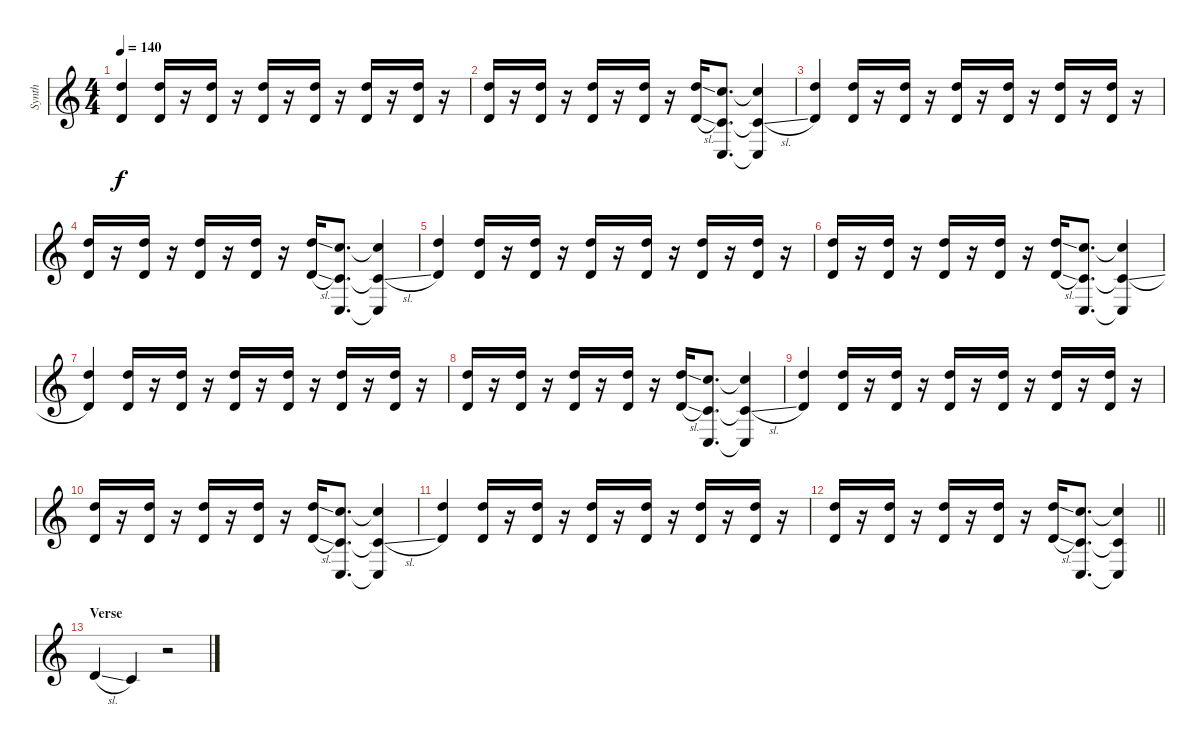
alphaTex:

\track ("Synth" "Synth") {instrument synthstrings1}
\staff {score}
\tuning (E4 B3 G3 D3 A2 D2) {hide}
\ts (4 4)
\tempo 140
\clef g2
\ks c
(10.1 3.2).4{dy f} (10.1 3.2).16 r.16 (10.1 3.2).16 r.16 (10.1 3.2).16 r.16 (10.1 3.2).16 r.16 (10.1 3.2).16 r.16 (10.1 3.2).16 r.16 |
(10.1 3.2).16 r.16 (10.1 3.2).16 r.16 (10.1 3.2).16 r.16 (10.1 3.2).16 r.16 (10.1{sl} 3.2{sl}).16 (8.1 1.2 3.5).8{d} (8.1{t} 1.2{sl t} 3.5{t}).4 |
(10.1 3.2).4 (10.1 3.2).16 r.16 (10.1 3.2).16 r.16 (10.1 3.2).16 r.16 (10.1 3.2).16 r.16 (10.1 3.2).16 r.16 (10.1 3.2).16 r.16 |
(10.1 3.2).16 r.16 (10.1 3.2).16 r.16 (10.1 3.2).16 r.16 (10.1 3.2).16 r.16 (10.1{sl} 3.2{sl}).16 (8.1 1.2 3.5).8{d} (8.1{t} 1.2{sl t} 3.5{t}).4 |
(10.1 3.2).4 (10.1 3.2).16 r.16 (10.1 3.2).16 r.16 (10.1 3.2).16 r.16 (10.1 3.2).16 r.16 (10.1 3.2).16 r.16 (10.1 3.2).16 r.16 |
(10.1 3.2).16 r.16 (10.1 3.2).16 r.16 (10.1 3.2).16 r.16 (10.1 3.2).16 r.16 (10.1{sl} 3.2{sl}).16 (8.1 1.2 3.5).8{d} (8.1{t} 1.2{sl t} 3.5{t}).4 |
(10.1 3.2).4 (10.1 3.2).16 r.16 (10.1 3.2).16 r.16 (10.1 3.2).16 r.16 (10.1 3.2).16 r.16 (10.1 3.2).16 r.16 (10.1 3.2).16 r.16 |
(10.1 3.2).16 r.16 (10.1 3.2).16 r.16 (10.1 3.2).16 r.16 (10.1 3.2).16 r.16 (10.1{sl} 3.2{sl}).16 (8.1 1.2 3.5).8{d} (8.1{t} 1.2{sl t} 3.5{t}).4 |
(10.1 3.2).4 (10.1 3.2).16 r.16 (10.1 3.2).16 r.16 (10.1 3.2).16 r.16 (10.1 3.2).16 r.16 (10.1 3.2).16 r.16 (10.1 3.2).16 r.16 |
(10.1 3.2).16 r.16 (10.1 3.2).16 r.16 (10.1 3.2).16 r.16 (10.1 3.2).16 r.16 (10.1{sl} 3.2{sl}).16 (8.1 1.2 3.5).8{d} (8.1{t} 1.2{sl t} 3.5{t}).4 |
(10.1 3.2).4 (10.1 3.2).16 r.16 (10.1 3.2).16 r.16 (10.1 3.2).16 r.16 (10.1 3.2).16 r.16 (10.1 3.2).16 r.16 (10.1 3.2).16 r.16 |
\barLineRight lightlight
(10.1 3.2).16 r.16 (10.1 3.2).16 r.16 (10.1 3.2).16 r.16 (10.1 3.2).16 r.16 (10.1{sl} 3.2{sl}).16 (8.1 1.2 3.5).8{d} (8.1{t} 1.2{t} 3.5{t}).4 |
\section ("" "Verse")
3.2{sl}.4{volume 6} 1.2.4 r.2
